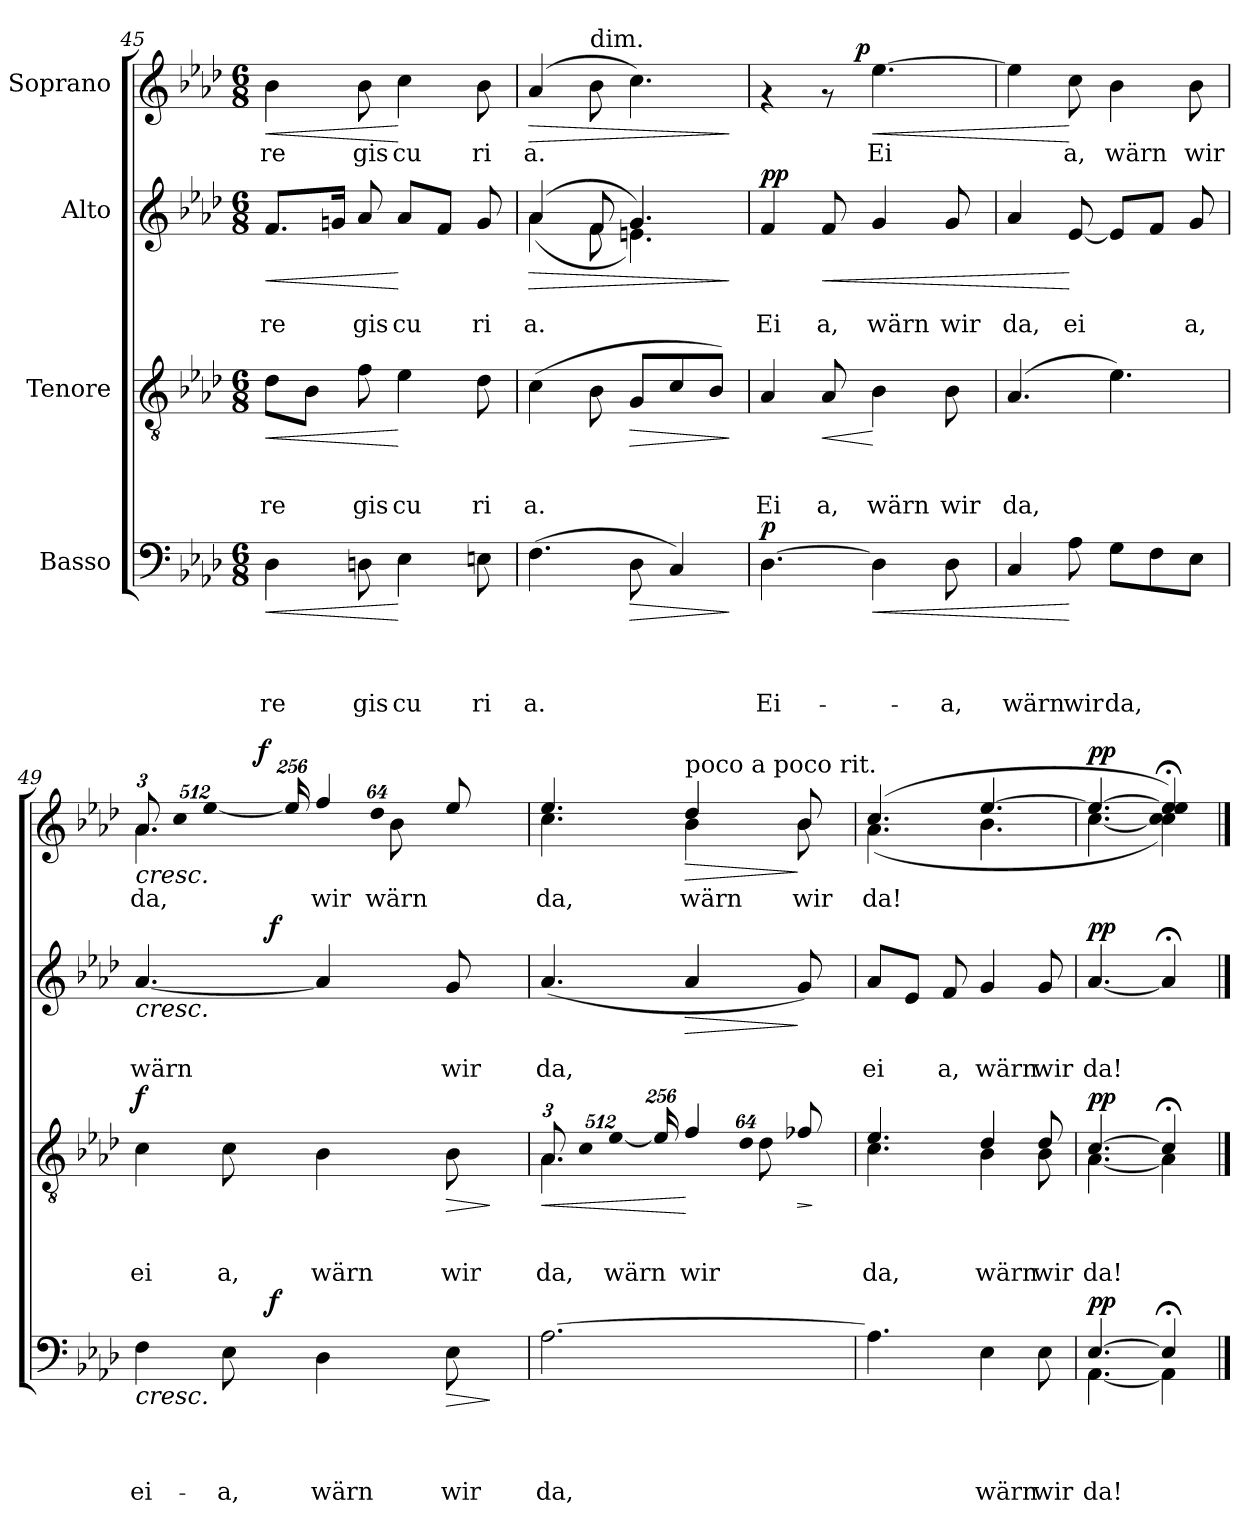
**kern	**text	**text	**text	**text	**dynam	**kern	**text	**text	**text	**dynam	**kern	**text	**text	**dynam	**kern	**text	**dynam
*part4	*part4	*part4	*part4	*part4	*part4	*part3	*part3	*part3	*part3	*part3	*part2	*part2	*part2	*part2	*part1	*part1	*part1
*staff4	*staff4	*staff4	*staff4	*staff4	*staff4	*staff3	*staff3	*staff3	*staff3	*staff3	*staff2	*staff2	*staff2	*staff2	*staff1	*staff1	*staff1
*I"Basso	*	*	*	*	*	*I"Tenore	*	*	*	*	*I"Alto	*	*	*	*I"Soprano	*	*
*clefF4	*	*	*	*	*	*clefGv2	*	*	*	*	*clefG2	*	*	*	*clefG2	*	*
*k[b-e-a-d-]	*	*	*	*	*	*k[b-e-a-d-]	*	*	*	*	*k[b-e-a-d-]	*	*	*	*k[b-e-a-d-]	*	*
*A-:	*	*	*	*	*	*A-:	*	*	*	*	*A-:	*	*	*	*A-:	*	*
*M6/8	*	*	*	*	*	*M6/8	*	*	*	*	*M6/8	*	*	*	*M6/8	*	*
=45	=45	=45	=45	=45	=45	=45	=45	=45	=45	=45	=45	=45	=45	=45	=45	=45	=45
!	!	!	!	!LO:LY:b:rj	!LO:HP:b	!	!	!	!LO:LY:b:rj	!LO:HP:b	!	!	!LO:LY:b:rj	!LO:HP:b	!	!LO:LY:b:rj	!LO:HP:b
4D-\	.	.	.	re	<	8d-\L	.	.	re	<	8.f/L	.	re	<	4b-\	re	<
.	.	.	.	.	.	8B-\J	.	.	.	.	.	.	.	.	.	.	.
.	.	.	.	.	.	.	.	.	.	.	16gn/Jk	.	.	.	.	.	.
!	!	!	!	!LO:LY:b:rj	!	!	!	!	!LO:LY:b:rj	!	!	!	!LO:LY:b:rj	!	!	!LO:LY:b:rj	!
8Dn\	.	.	.	gis	.	8f\	.	.	gis	.	8a-/	.	gis	.	8b-\	gis	.
!	!	!	!	!LO:LY:b:rj	!	!	!	!	!LO:LY:b:rj	!	!	!	!LO:LY:b:rj	!	!	!LO:LY:b:rj	!
4E-\	.	.	.	cu	[	4e-\	.	.	cu	[	8a-/L	.	cu	[	4cc\	cu	[
.	.	.	.	.	.	.	.	.	.	.	8f/J	.	.	.	.	.	.
!	!	!	!	!LO:LY:b:rj	!	!	!	!	!LO:LY:b:rj	!	!	!	!LO:LY:b:rj	!	!	!LO:LY:b:rj	!
8En\	.	.	.	ri	.	8d-\	.	.	ri	.	8g/	.	ri	.	8b-\	ri	.
=46	=46	=46	=46	=46	=46	=46	=46	=46	=46	=46	=46	=46	=46	=46	=46	=46	=46
!	!	!	!	!LO:LY:b:rj	!	!	!	!	!LO:LY:b:rj	!	!	!	!LO:LY:b:rj	!LO:HP:b	!	!LO:LY:b:rj	!LO:HP:b
*	*	*	*	*	*	*	*	*	*	*	*^	*	*	*	*	*	*
(>4.F\	.	.	.	a.	.	(>4c\	.	.	a.	.	(>4a-/	(<4a-\	.	a.	>	(>4a-/	a.	>
!	!	!	!	!	!	!	!	!	!	!	!	!	!	!	!	!LO:TX:a:t=dim.	!	!
.	.	.	.	.	.	8B-\	.	.	.	.	8f/	8f\	.	.	.	8b-\	.	.
!	!	!	!	!	!LO:HP:b	!	!	!	!	!LO:HP:b	!	!	!	!	!	!	!	!
8D-\	.	.	.	.	>	8G/L	.	.	.	>	4.g/)	4.en\)	.	.	.	4.cc\)	.	.
4C/)	.	.	.	.	.	8c/	.	.	.	.	.	.	.	.	.	.	.	.
.	.	.	.	.	.	8B-/J)	.	.	.	.	.	.	.	.	.	.	.	.
*	*	*	*	*	*	*	*	*	*	*	*v	*v	*	*	*	*	*	*
.	.	.	.	.	]	.	.	.	.	]	.	.	.	]	.	.	]
!!LO:LB:g=z
=47	=47	=47	=47	=47	=47	=47	=47	=47	=47	=47	=47	=47	=47	=47	=47	=47	=47
!	!	!	!	!LO:LY:b:rj	!LO:DY:a	!	!	!	!LO:LY:b:rj	!	!	!	!LO:LY:b:rj	!LO:DY:a	!	!	!
!	!	!	!	!	!	!	!	!	!	!	!	!	!	!LO:DY:n=1:b	!	!	!
*	*	*	*	*	*	*	*	*	*	*	*	*	*	*	*^	*	*
[>4.D-\	.	.	.	Ei-	p	4A-/	.	.	Ei	.	4f/	.	Ei	p p	4rf	4ryy	.	.
!	!	!	!	!	!	!	!	!	!LO:LY:b:rj	!LO:HP:b	!	!	!LO:LY:b:rj	!LO:HP:b	!	!	!	!
.	.	.	.	.	.	8A-/	.	.	a,	<	8f/	.	a,	<	8rf	16.ryy	.	.
!	!	!	!	!	!	!	!	!	!	!	!	!	!	!	!	!	!	!LO:DY:a
.	.	.	.	.	.	.	.	.	.	.	.	.	.	.	.	4ryy	.	p
!	!	!	!	!	!LO:HP:b	!	!	!	!LO:LY:b:rj	!	!	!	!LO:LY:b:rj	!	!	!	!LO:LY:b:rj	!LO:HP:b
4D-\]	.	.	.	.	<	4B-\	.	.	wärn	[	4g/	.	wärn	.	[>4.ee-\	.	Ei	<
.	.	.	.	.	.	.	.	.	.	.	.	.	.	.	.	8ryy	.	.
!	!	!	!	!LO:LY:b:rj	!	!	!	!	!LO:LY:b:rj	!	!	!	!LO:LY:b:rj	!	!	!	!	!
8D-\	.	.	.	-a,	.	8B-\	.	.	wir	.	8g/	.	wir	.	.	.	.	.
.	.	.	.	.	.	.	.	.	.	.	.	.	.	.	.	32ryy	.	.
=48	=48	=48	=48	=48	=48	=48	=48	=48	=48	=48	=48	=48	=48	=48	=48	=48	=48	=48
!	!	!	!	!LO:LY:b:rj	!	!	!	!	!LO:LY:b:rj	!	!	!	!LO:LY:b:rj	!	!	!	!	!
*	*	*	*	*	*	*	*	*	*	*	*	*	*	*	*v	*v	*	*
4C/	.	.	.	wärn	.	(>4.A-/	.	.	da,	.	4a-/	.	da,	.	4ee-\]	.	.
!	!	!	!	!LO:LY:b:rj	!	!	!	!	!	!	!	!	!LO:LY:b:rj	!	!	!LO:LY:b:rj	!
8A-\	.	.	.	wir	[	.	.	.	.	.	[<8e-/	.	ei	[	8cc\	a,	[
!	!	!	!	!LO:LY:b:rj	!	!	!	!	!	!	!	!	!	!	!	!LO:LY:b:rj	!
8G\L	.	.	.	da,	.	4.e-\)	.	.	.	.	8e-/L]	.	.	.	4b-\	wärn	.
8F\	.	.	.	.	.	.	.	.	.	.	8f/J	.	.	.	.	.	.
!	!	!	!	!	!	!	!	!	!	!	!	!	!LO:LY:b:rj	!	!	!LO:LY:b:rj	!
8E-\J	.	.	.	.	.	.	.	.	.	.	8g/	.	a,	.	8b-\	wir	.
=49	=49	=49	=49	=49	=49	=49	=49	=49	=49	=49	=49	=49	=49	=49	=49	=49	=49
!	!	!	!	!LO:LY:b:rj	!LO:HP:b	!	!	!	!LO:LY:b:rj	!	!	!	!LO:LY:b:rj	!LO:HP:b	!	!	!LO:HP:b
*	*	*	*	*	*	*	*	*	*	*	*	*	*	*	*^	*	*
*	*	*	*	*	*	*	*	*	*	*	*	*	*	*	*	*Xbrackettup	*	*
!LO:TX:a:t=Version 1.0 - 15. 7. 2011	!	!	!	!	!	!	!	!	!	!	!	!	!	!	!	!	!	!
!	!	!	!	!	!	!	!	!	!	!LO:DY:a	!	!	!	!	!	!	!LO:LY:b:rj	!
*^	*	*	*	*	*	*	*	*	*	*	*^	*	*	*	*	*^	*	*
4F\	4ryy	.	.	.	ei-	<	4c\	.	.	ei	f	[<4.a-/	4ryy	.	wärn	<	4.a-\	12.a-/L	4ryy	da,	<
!	!	!	!	!	!	!	!	!	!	!	!	!	!	!	!	!	!	!LO:N:vis=8	!	!	!
.	.	.	.	.	.	.	.	.	.	.	.	.	.	.	.	.	.	4096%341cc/	.	.	.
.	.	.	.	.	.	.	.	.	.	.	.	.	.	.	.	.	.	[4096%171ee-/	.	.	.
!	!	!	!	!	!LO:LY:b:rj	!	!	!	!	!LO:LY:b:rj	!	!	!	!	!	!	!	!	!	!	!
8E-\	16.ryy	.	.	.	-a,	.	8c\	.	.	a,	.	.	16.ryy	.	.	.	.	4096%171ee-/]	16ryy	.	.
.	.	.	.	.	.	.	.	.	.	.	.	.	.	.	.	.	.	32ryy	.	.	.
.	.	.	.	.	.	.	.	.	.	.	.	.	.	.	.	.	.	.	64ryy	.	.
.	.	.	.	.	.	.	.	.	.	.	.	.	.	.	.	.	.	64ryy	.	.	.
!	!	!	!	!	!	!	!	!	!	!	!	!	!	!	!	!	!	!	!	!	!LO:DY:a
.	.	.	.	.	.	.	.	.	.	.	.	.	.	.	.	.	.	.	4ryy	.	f
.	.	.	.	.	.	.	.	.	.	.	.	.	.	.	.	.	.	128ryy	.	.	.
!	!	!	!	!	!	!LO:DY:a	!	!	!	!	!	!	!	!	!	!LO:DY:a	!	!	!	!	!
.	4ryy	.	.	.	.	f	.	.	.	.	.	.	4ryy	.	.	f	.	.	.	.	.
.	.	.	.	.	.	.	.	.	.	.	.	.	.	.	.	.	.	2048.ryy	.	.	.
!	!	!	!	!	!	!	!	!	!	!	!	!	!	!	!	!	!	!LO:N:vis=4	!	!LO:LY:b:rj	!
.	.	.	.	.	.	.	.	.	.	.	.	.	.	.	.	.	.	2048%57dd-\	.	wärn	.
!	!	!	!	!	!LO:LY:b:rj	!	!	!	!	!LO:LY:b:rj	!	!	!	!	!	!	!	!	!	!LO:LY:b:rj	!
4D-\	.	.	.	.	wärn	[	4B-\	.	.	wärn	.	4a-/]	.	.	.	[	4ff/	8b-\	.	wir	[
.	.	.	.	.	.	.	.	.	.	.	.	.	.	.	.	.	.	4ryy	.	.	.
.	.	.	.	.	.	.	.	.	.	.	.	.	.	.	.	.	.	.	8ryy	.	.
.	8ryy	.	.	.	.	.	.	.	.	.	.	.	8ryy	.	.	.	.	.	.	.	.
!	!	!	!	!	!LO:LY:b:rj	!LO:HP:b	!	!	!	!LO:LY:b:rj	!LO:HP:b	!	!	!	!LO:LY:b:rj	!	!	!	!	!	!
8E-\	.	.	.	.	wir	>	8B-\	.	.	wir	>	8g/	.	.	wir	.	8ee-/	.	.	.	.
.	.	.	.	.	.	.	.	.	.	.	.	.	.	.	.	.	.	.	32.ryy	.	.
.	32ryy	.	.	.	.	.	.	.	.	.	.	.	32ryy	.	.	.	.	.	.	.	.
.	.	.	.	.	.	]	.	.	.	.	]	.	.	.	.	.	.	.	.	.	.
=50	=50	=50	=50	=50	=50	=50	=50	=50	=50	=50	=50	=50	=50	=50	=50	=50	=50	=50	=50	=50	=50
!	!	!	!	!	!LO:LY:b:rj	!	!	!	!	!	!LO:HP:b	!	!	!	!	!	!	!	!	!	!
*	*	*	*	*	*	*	*	*	*	*	*	*v	*v	*	*	*	*	*	*	*	*
*v	*v	*	*	*	*	*	*^	*	*	*	*	*	*	*	*	*v	*v	*v	*	*
*	*	*	*	*	*	*	*Xbrackettup	*	*	*	*	*	*	*	*	*	*	*
*^	*	*	*	*	*	*	*	*	*	*	*	*^	*	*	*	*^	*	*
*	*	*	*	*	*	*	*	*	*	*	*	*	*	*	*	*	*	*	*^	*	*
!	!	!	!	!	!	!	!	!	!	!	!LO:LY:b:rj	!	!	!	!	!LO:LY:b:rj	!	!	!	!	!LO:LY:b:rj	!
*	*	*	*	*	*	*	*	*	*	*	*	*	*v	*v	*	*	*	*	*	*	*	*
*v	*v	*	*	*	*	*	*	*	*	*	*	*	*	*	*	*	*	*v	*v	*	*
[>2.A-\	.	.	.	da,	.	4.A-\	12.A-/L	.	.	da,	<	(<4.a-/	.	da,	.	4.ee-/	4.cc\	da,	.
!	!	!	!	!	!	!	!LO:N:vis=8	!	!	!	!	!	!	!	!	!	!	!	!
.	.	.	.	.	.	.	4096%341c/	.	.	.	.	.	.	.	.	.	.	.	.
!	!	!	!	!	!	!	!	!	!	!LO:LY:b:rj	!	!	!	!	!	!	!	!	!
.	.	.	.	.	.	.	[4096%171e-/	.	.	wärn	.	.	.	.	.	.	.	.	.
.	.	.	.	.	.	.	4096%171e-/]	.	.	.	.	.	.	.	.	.	.	.	.
.	.	.	.	.	.	.	32ryy	.	.	.	.	.	.	.	.	.	.	.	.
.	.	.	.	.	.	.	64ryy	.	.	.	.	.	.	.	.	.	.	.	.
.	.	.	.	.	.	.	128ryy	.	.	.	.	.	.	.	.	.	.	.	.
.	.	.	.	.	.	.	2048.ryy	.	.	.	.	.	.	.	.	.	.	.	.
!	!	!	!	!	!	!	!LO:N:vis=4	!	!	!	!	!	!	!	!	!	!	!	!
.	.	.	.	.	.	.	2048%57d-\	.	.	.	.	.	.	.	.	.	.	.	.
!	!	!	!	!	!	!	!	!	!	!	!	!	!	!	!	!LO:TX:a:t=poco a poco rit.	!	!	!
!	!	!	!	!	!	!	!	!	!	!LO:LY:b:rj	!	!	!	!	!LO:HP:b	!	!	!LO:LY:b:rj	!LO:HP:b
.	.	.	.	.	.	4f/	8d-\	.	.	wir	[	4a-/	.	.	>	4dd-/	4b-\	wärn	>
.	.	.	.	.	.	.	4ryy	.	.	.	.	.	.	.	.	.	.	.	.
!	!	!	!	!	!	!	!	!	!	!	!LO:HP:b	!	!	!	!	!	!	!LO:LY:b:rj	!
.	.	.	.	.	.	8f-X/	.	.	.	.	>	8g/)	.	.	]	8b-/	8b-\	wir	]
*	*	*	*	*	*	*v	*v	*	*	*	*	*	*	*	*	*v	*v	*	*
.	.	.	.	.	.	.	.	.	.	]	.	.	.	.	.	.	.
=51	=51	=51	=51	=51	=51	=51	=51	=51	=51	=51	=51	=51	=51	=51	=51	=51	=51
*	*	*	*	*	*	*^	*	*	*	*	*	*	*	*	*	*	*
!	!	!	!	!	!	!	!	!	!	!LO:LY:b:rj	!	!	!	!LO:LY:b:rj	!	!	!LO:LY:b:rj	!
*	*	*	*	*	*	*	*	*	*	*	*	*	*	*	*	*^	*	*
4.A-\]	.	.	.	.	.	4.e-/	4.c\	.	.	da,	.	8a-/L	.	ei	.	(>4.cc/	(<4.a-\	da!	.
.	.	.	.	.	.	.	.	.	.	.	.	8e-/J	.	.	.	.	.	.	.
!	!	!	!	!	!	!	!	!	!	!	!	!	!	!LO:LY:b:rj	!	!	!	!	!
.	.	.	.	.	.	.	.	.	.	.	.	8f/	.	a,	.	.	.	.	.
!	!	!	!	!LO:LY:b:rj	!	!	!	!	!	!LO:LY:b:rj	!	!	!	!LO:LY:b:rj	!	!	!	!	!
4E-\	.	.	.	wärn	.	4d-/	4B-\	.	.	wärn	.	4g/	.	wärn	.	[>4.ee-/	4.b-\	.	.
!	!	!	!	!LO:LY:b:rj	!	!	!	!	!	!LO:LY:b:rj	!	!	!	!LO:LY:b:rj	!	!	!	!	!
8E-\	.	.	.	wir	.	8d-/	8B-\	.	.	wir	.	8g/	.	wir	.	.	.	.	.
=52	=52	=52	=52	=52	=52	=52	=52	=52	=52	=52	=52	=52	=52	=52	=52	=52	=52	=52	=52
*^	*	*	*	*	*	*	*	*	*	*	*	*	*	*	*	*	*	*	*
!	!	!	!	!	!LO:LY:b:rj	!LO:DY:a	!	!	!	!	!LO:LY:b:rj	!LO:DY:a	!	!	!LO:LY:b:rj	!LO:DY:a	!	!	!	!LO:DY:a
[>4.E-/	[<4.AA-\	.	.	.	da!	pp	[>4.c/	[<4.A-\	.	.	da!	pp	[<4.a-/	.	da!	pp	4.ee-/_	[<4.cc\	.	pp
4E-;</]	4AA-\]	.	.	.	.	.	4c;</]	4A-\]	.	.	.	.	4a-;</]	.	.	.	4ee-/];< 4ee-/;<)	4cc\] 4cc\)	.	.
*v	*v	*	*	*	*	*	*	*	*	*	*	*	*	*	*	*	*v	*v	*	*
*	*	*	*	*	*	*v	*v	*	*	*	*	*	*	*	*	*	*	*
==	==	==	==	==	==	==	==	==	==	==	==	==	==	==	==	==	==
*-	*-	*-	*-	*-	*-	*-	*-	*-	*-	*-	*-	*-	*-	*-	*-	*-	*-
